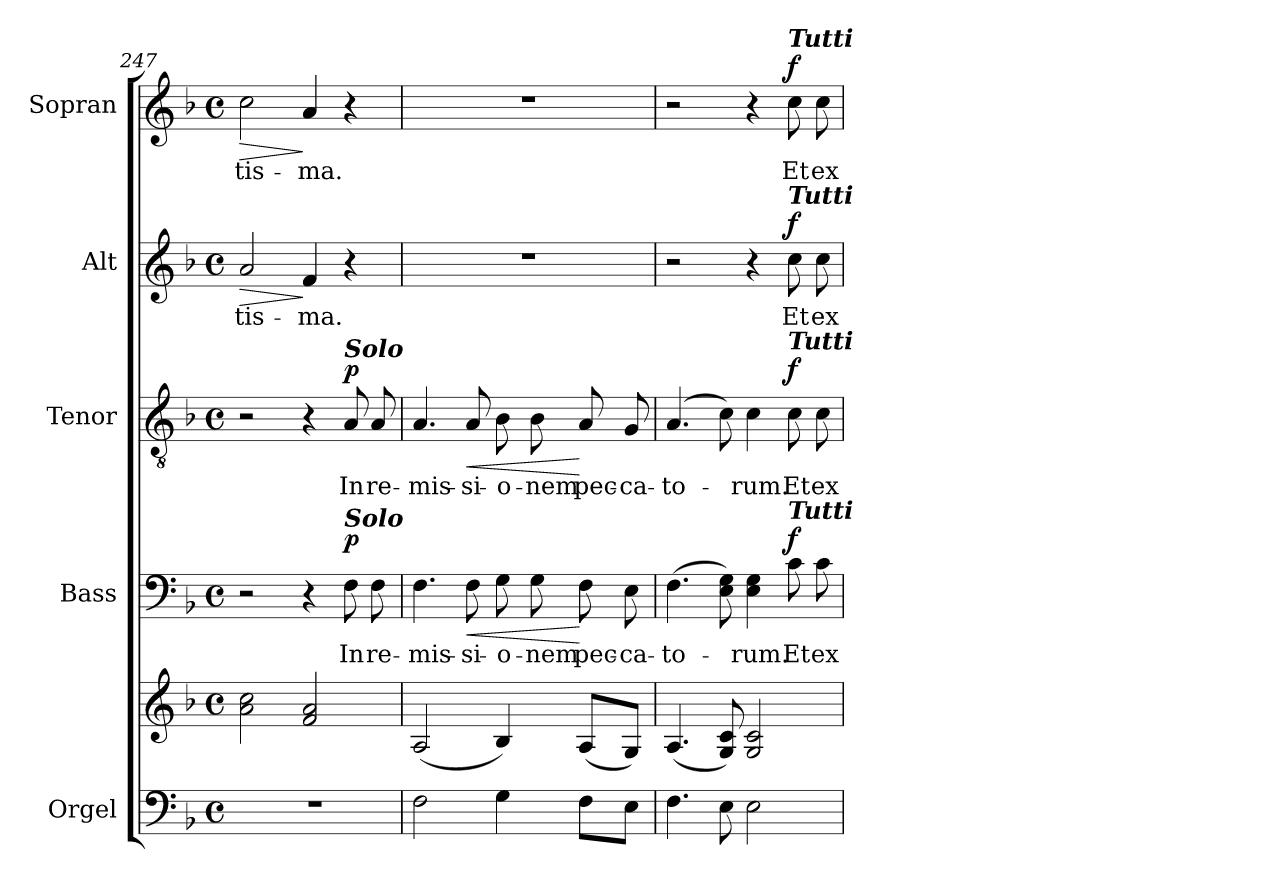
**kern	**kern	**kern	**text	**dynam	**kern	**text	**dynam	**kern	**text	**dynam	**kern	**text	**dynam
*part5	*part5	*part4	*part4	*part4	*part3	*part3	*part3	*part2	*part2	*part2	*part1	*part1	*part1
*staff6	*staff5	*staff4	*staff4	*staff4	*staff3	*staff3	*staff3	*staff2	*staff2	*staff2	*staff1	*staff1	*staff1
*I"Orgel	*	*I"Bass	*	*	*I"Tenor	*	*	*I"Alt	*	*	*I"Sopran	*	*
*I'Org.	*	*I'B.	*	*	*I'T.	*	*	*I'A.	*	*	*I'S.	*	*
*clefF4	*clefG2	*clefF4	*	*	*clefGv2	*	*	*clefG2	*	*	*clefG2	*	*
*k[b-]	*k[b-]	*k[b-]	*	*	*k[b-]	*	*	*k[b-]	*	*	*k[b-]	*	*
*F:	*F:	*F:	*	*	*F:	*	*	*F:	*	*	*F:	*	*
*M4/4	*M4/4	*M4/4	*	*	*M4/4	*	*	*M4/4	*	*	*M4/4	*	*
*met(c)	*met(c)	*met(c)	*	*	*met(c)	*	*	*met(c)	*	*	*met(c)	*	*
=247	=247	=247	=247	=247	=247	=247	=247	=247	=247	=247	=247	=247	=247
!	!	!	!	!	!	!	!	!	!LO:LY:b	!LO:HP:b	!	!LO:LY:b	!LO:HP:b
1r	2a\ 2cc\	2r	.	.	2r	.	.	2a/	-tis-	>	2cc\	-tis-	>
!	!	!	!	!	!	!	!	!	!LO:LY:b	!	!	!LO:LY:b	!
.	2f/ 2a/	4r	.	.	4r	.	.	4f/	-ma.	]	4a/	-ma.	]
!	!	!	!	!	!LO:TX:a:Bi:t=Solo	!	!	!	!	!	!	!	!
!	!	!LO:TX:a:Bi:t=Solo	!	!	!	!	!	!	!	!	!	!	!
!	!	!	!LO:LY:b	!LO:DY:a	!	!LO:LY:b	!LO:DY:a	!	!	!	!	!	!
.	.	8F\	In	p	8A/	In	p	4r	.	.	4r	.	.
!	!	!	!LO:LY:b	!	!	!LO:LY:b	!	!	!	!	!	!	!
.	.	8F\	re-	.	8A/	re-	.	.	.	.	.	.	.
=248	=248	=248	=248	=248	=248	=248	=248	=248	=248	=248	=248	=248	=248
!	!	!	!LO:LY:b	!	!	!LO:LY:b	!	!	!	!	!	!	!
2F\	(<2A/	4.F\	-mis-	.	4.A/	-mis-	.	1r	.	.	1r	.	.
!	!	!	!LO:LY:b	!LO:HP:b	!	!LO:LY:b	!LO:HP:b	!	!	!	!	!	!
.	.	8F\	-si-	<	8A/	-si-	<	.	.	.	.	.	.
!	!	!	!LO:LY:b	!	!	!LO:LY:b	!	!	!	!	!	!	!
4G\	4B-/)	8G\	-o-	.	8B-\	-o-	.	.	.	.	.	.	.
!	!	!	!LO:LY:b	!	!	!LO:LY:b	!	!	!	!	!	!	!
.	.	8G\	-nem	.	8B-\	-nem	.	.	.	.	.	.	.
!	!	!	!LO:LY:b	!	!	!LO:LY:b	!	!	!	!	!	!	!
8F\L	(<8A/L	8F\	pec-	[	8A/	pec-	[	.	.	.	.	.	.
!	!	!	!LO:LY:b	!	!	!LO:LY:b	!	!	!	!	!	!	!
8E\J	8G/J)	8E\	-ca-	.	8G/	-ca-	.	.	.	.	.	.	.
=249	=249	=249	=249	=249	=249	=249	=249	=249	=249	=249	=249	=249	=249
!	!	!	!LO:LY:b	!	!	!LO:LY:b	!	!	!	!	!	!	!
4.F\	(4.A/	(>4.F\	-to-	.	(4.A/	-to-	.	2r	.	.	2r	.	.
8E\	8G/ 8c/)	8E\ 8G\)	.	.	8c\)	.	.	.	.	.	.	.	.
!	!	!	!LO:LY:b	!	!	!LO:LY:b	!	!	!	!	!	!	!
2E\	2G/ 2c/	4E\ 4G\	-rum.	.	4c\	-rum.	.	4r	.	.	4r	.	.
!	!	!	!	!	!	!	!	!	!	!	!LO:TX:a:Bi:t=Tutti	!	!
!	!	!	!	!	!	!	!	!LO:TX:a:Bi:t=Tutti	!	!	!	!	!
!	!	!	!	!	!LO:TX:a:Bi:t=Tutti	!	!	!	!	!	!	!	!
!	!	!LO:TX:a:Bi:t=Tutti	!	!	!	!	!	!	!	!	!	!	!
!	!	!	!LO:LY:b	!LO:DY:a	!	!LO:LY:b	!LO:DY:a	!	!LO:LY:b	!LO:DY:a	!	!LO:LY:b	!LO:DY:a
.	.	8c\	Et	f	8c\	Et	f	8cc\	Et	f	8cc\	Et	f
!	!	!	!LO:LY:b	!	!	!LO:LY:b	!	!	!LO:LY:b	!	!	!LO:LY:b	!
.	.	8c\	ex-	.	8c\	ex-	.	8cc\	ex-	.	8cc\	ex-	.
=	=	=	=	=	=	=	=	=	=	=	=	=	=
*-	*-	*-	*-	*-	*-	*-	*-	*-	*-	*-	*-	*-	*-
